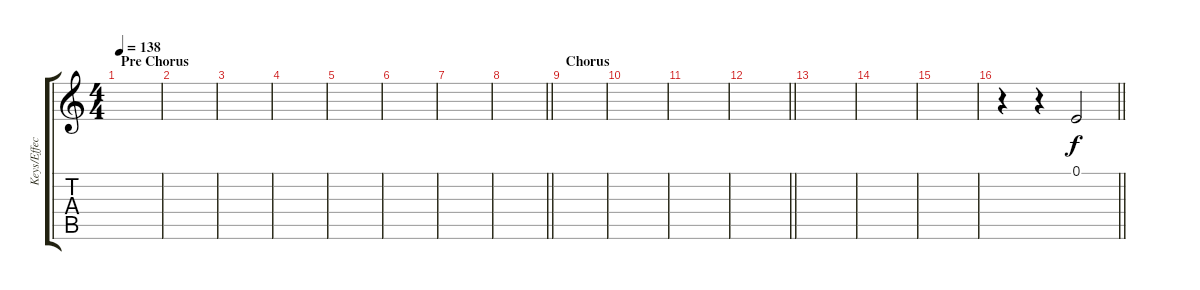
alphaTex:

\track ("Keys/Effects 2" "Keys/Effec") {instrument lead8bassandlead}
\staff {score tabs}
\tuning (E4 B3 G3 D3 A2 E2) {hide}
\ts (4 4)
\section ("" "Pre Chorus")
\tempo 138
\clef g2
\ks c
|
|
|
|
|
|
|
\barLineRight lightlight
|
\section ("" "Chorus")
|
|
|
\barLineRight lightlight
|
|
|
|
\barLineRight lightlight
r.4 r.4 0.1.2{instrument reversecymbal}
